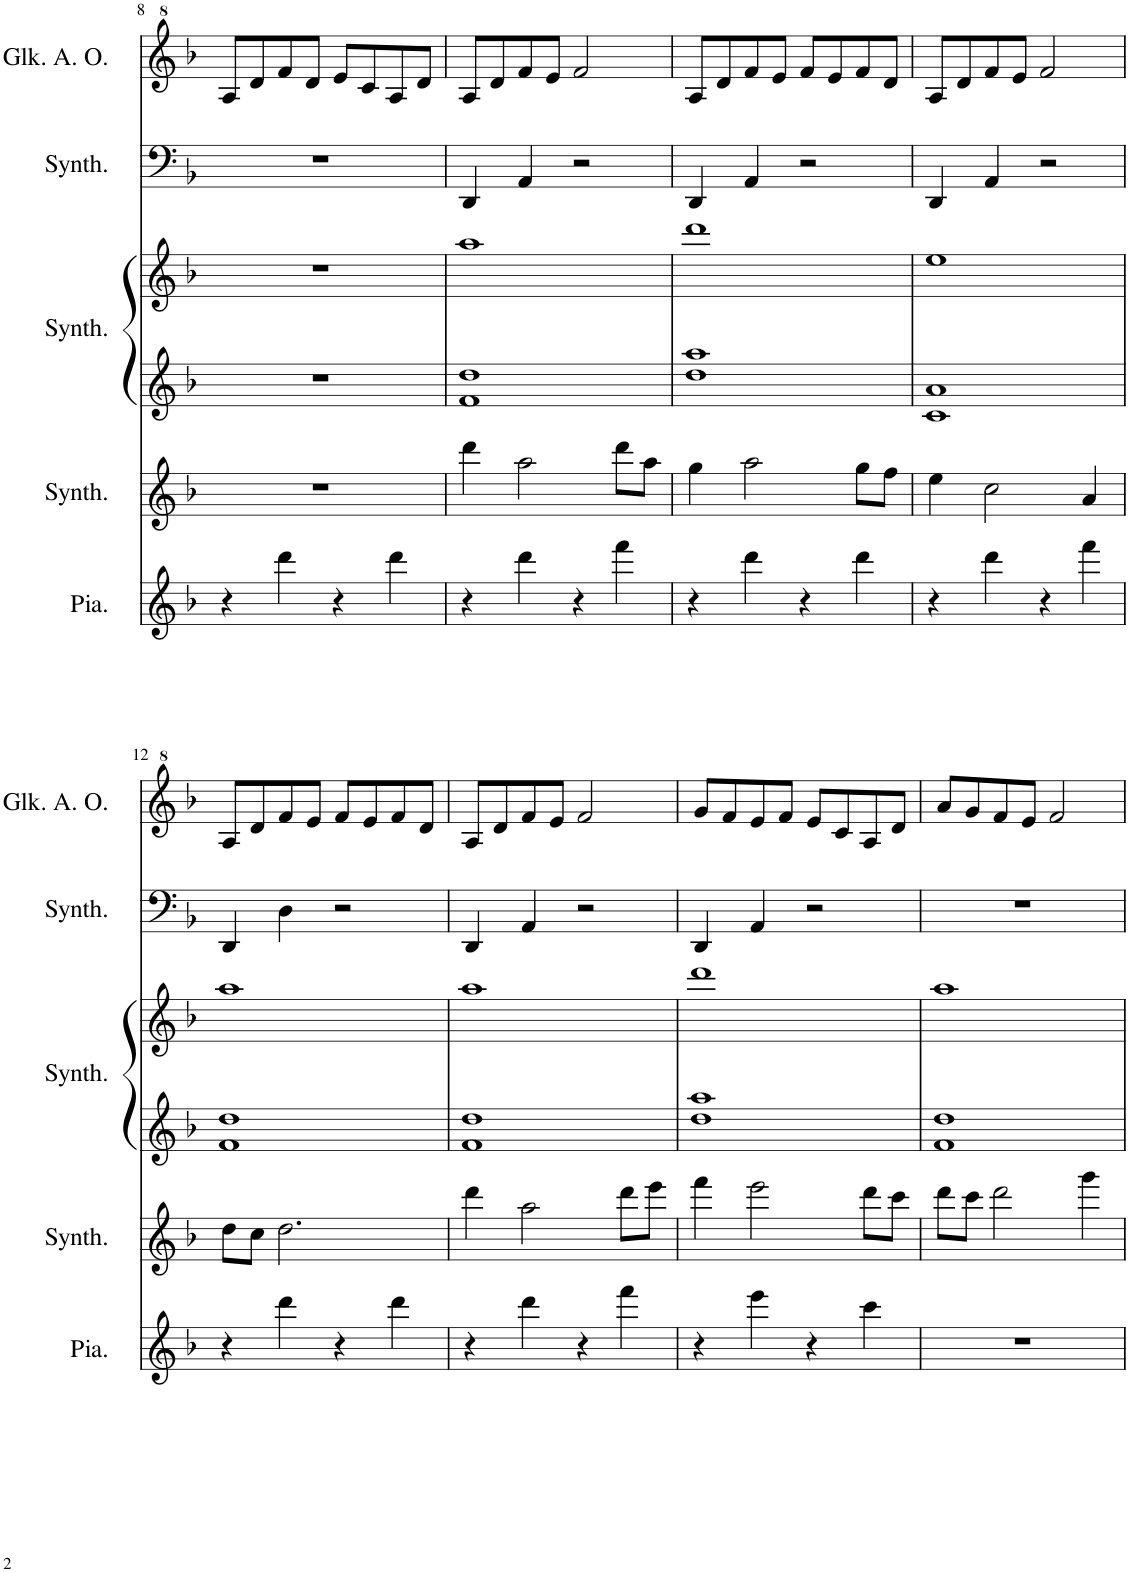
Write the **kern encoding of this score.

**kern	**kern	**kern	**kern	**kern	**kern
*part5	*part4	*part3	*part3	*part2	*part1
*staff6	*staff5	*staff4	*staff3	*staff2	*staff1
*I"Piano	*I"Synthétiseur d'instruments à cordes	*I"Synthétiseur d'instruments à cordes	*	*I"Synthétiseur Pad	*I"Glockenspiel Alto Orff
*I'Pia.	*I'Synth.	*I'Synth.	*	*I'Synth.	*I'Glk. A. O.
!!LO:PB:g=z
*clefG2	*clefG2	*clefG2	*clefG2	*clefF4	*clefG^2
*k[b-]	*k[b-]	*k[b-]	*k[b-]	*k[b-]	*k[b-]
*M4/4	*M4/4	*M4/4	*M4/4	*M4/4	*M4/4
=8	=8	=8	=8	=8	=8
4r	1r	1r	1r	1r	8a/L
.	.	.	.	.	8dd/
4ddd\	.	.	.	.	8ff/
.	.	.	.	.	8dd/J
4r	.	.	.	.	8ee/L
.	.	.	.	.	8cc/
4ddd\	.	.	.	.	8a/
.	.	.	.	.	8dd/J
=9	=9	=9	=9	=9	=9
4r	4ddd\	1f 1dd	1aa	4DD/	8a/L
.	.	.	.	.	8dd/
4ddd\	2aa\	.	.	4AA/	8ff/
.	.	.	.	.	8ee/J
4r	.	.	.	2r	2ff/
4fff\	8ddd\L	.	.	.	.
.	8aa\J	.	.	.	.
=10	=10	=10	=10	=10	=10
4r	4gg\	1dd 1aa	1ddd	4DD/	8a/L
.	.	.	.	.	8dd/
4ddd\	2aa\	.	.	4AA/	8ff/
.	.	.	.	.	8ee/J
4r	.	.	.	2r	8ff/L
.	.	.	.	.	8ee/
4ddd\	8gg\L	.	.	.	8ff/
.	8ff\J	.	.	.	8dd/J
=11	=11	=11	=11	=11	=11
4r	4ee\	1c 1a	1ee	4DD/	8a/L
.	.	.	.	.	8dd/
4ddd\	2cc\	.	.	4AA/	8ff/
.	.	.	.	.	8ee/J
4r	.	.	.	2r	2ff/
4fff\	4a/	.	.	.	.
!!LO:LB:g=z
=12	=12	=12	=12	=12	=12
4r	8dd\L	1f 1dd	1aa	4DD/	8a/L
.	8cc\J	.	.	.	8dd/
4ddd\	2.dd\	.	.	4D\	8ff/
.	.	.	.	.	8ee/J
4r	.	.	.	2r	8ff/L
.	.	.	.	.	8ee/
4ddd\	.	.	.	.	8ff/
.	.	.	.	.	8dd/J
=13	=13	=13	=13	=13	=13
4r	4ddd\	1f 1dd	1aa	4DD/	8a/L
.	.	.	.	.	8dd/
4ddd\	2aa\	.	.	4AA/	8ff/
.	.	.	.	.	8ee/J
4r	.	.	.	2r	2ff/
4fff\	8ddd\L	.	.	.	.
.	8eee\J	.	.	.	.
=14	=14	=14	=14	=14	=14
4r	4fff\	1dd 1aa	1ddd	4DD/	8gg/L
.	.	.	.	.	8ff/
4eee\	2eee\	.	.	4AA/	8ee/
.	.	.	.	.	8ff/J
4r	.	.	.	2r	8ee/L
.	.	.	.	.	8cc/
4ccc\	8ddd\L	.	.	.	8a/
.	8ccc\J	.	.	.	8dd/J
=15	=15	=15	=15	=15	=15
1r	8ddd\L	1f 1dd	1aa	1r	8aa/L
.	8ccc\J	.	.	.	8gg/
.	2ddd\	.	.	.	8ff/
.	.	.	.	.	8ee/J
.	.	.	.	.	2ff/
.	4ggg\	.	.	.	.
=	=	=	=	=	=
*-	*-	*-	*-	*-	*-
